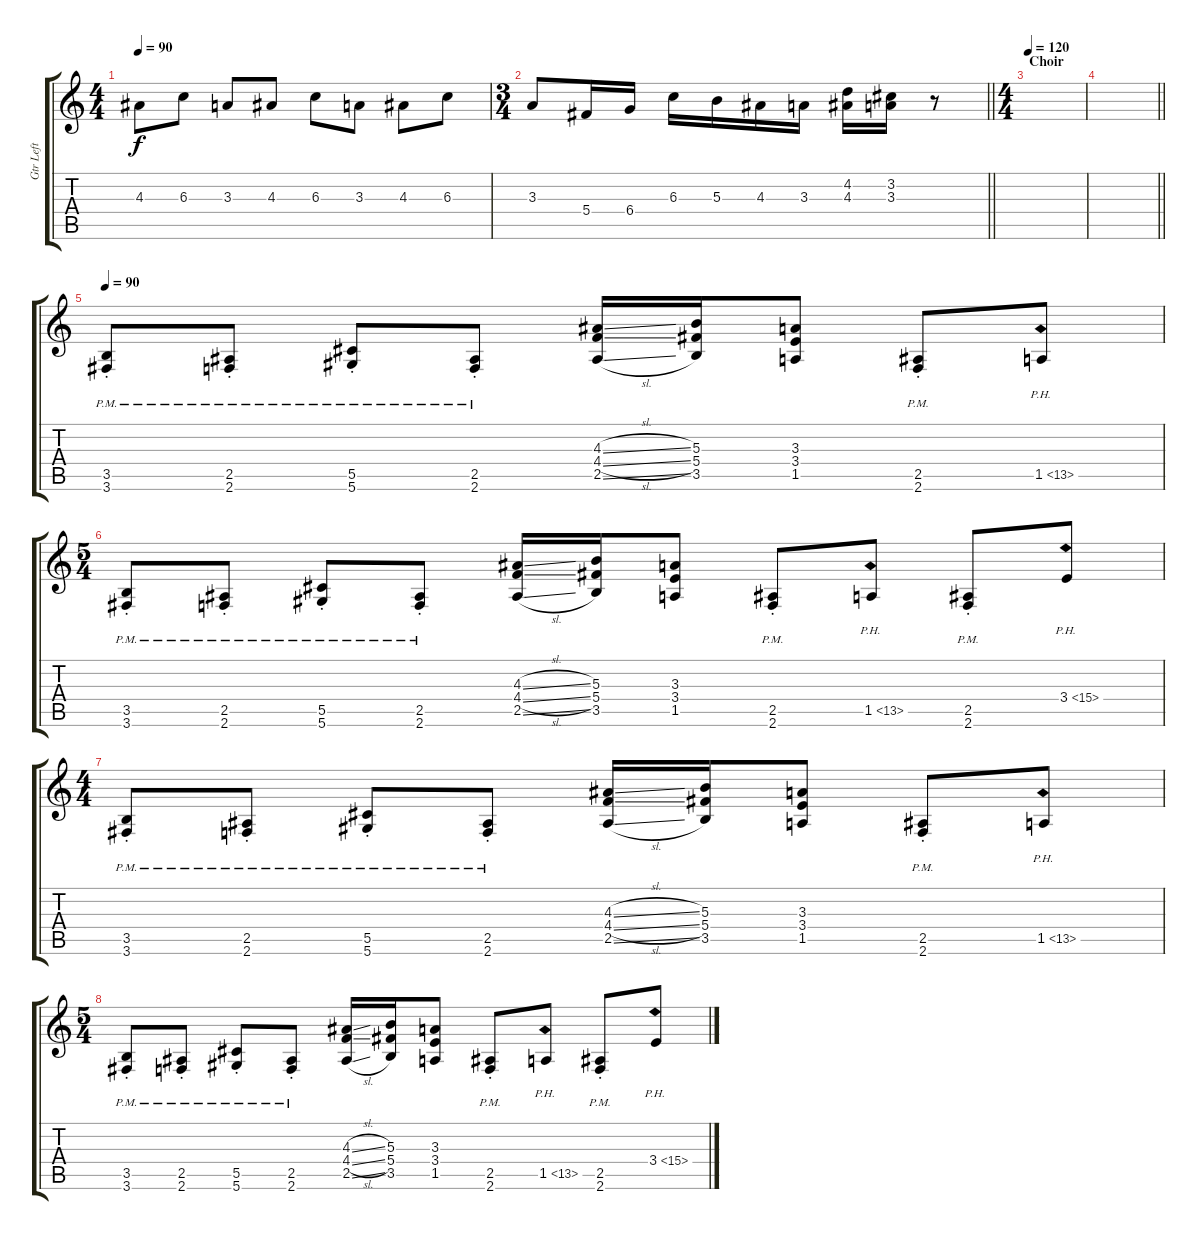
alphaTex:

\track ("Gtr Left" "Gtr Left") {instrument distortionguitar}
\staff {score tabs}
\tuning (Eb4 Bb3 Gb3 Db3 Ab2 Eb2) {hide}
\ts (4 4)
\tempo 90
\clef g2
\ks c
4.3.8{dy f} 6.3.8 3.3.8 4.3.8 6.3.8 3.3.8 4.3.8 6.3.8 |
\ts (3 4)
\barLineRight lightlight
3.3.8 5.4.16 6.4.16 6.3.16 5.3.16 4.3.16 3.3.16 (4.2 4.3).16 (3.2 3.3).16 r.8 |
\ts (4 4)
\section ("" "Choir")
\tempo 120
|
\barLineRight lightlight
|
\tempo 90
(3.5{pm st} 3.6{pm st}).8 (2.5{pm st} 2.6{pm st}).8 (5.5{pm st} 5.6{pm st}).8 (2.5{pm st} 2.6{pm st}).8 (4.3{sl} 4.4{sl} 2.5{sl}).16 (5.3 5.4 3.5).16 (3.3 3.4 1.5).8 (2.5{pm st} 2.6{pm st}).8 1.5{ph 12}.8 |
\ts (5 4)
(3.5{pm st} 3.6{pm st}).8 (2.5{pm st} 2.6{pm st}).8 (5.5{pm st} 5.6{pm st}).8 (2.5{pm st} 2.6{pm st}).8 (4.3{sl} 4.4{sl} 2.5{sl}).16 (5.3 5.4 3.5).16 (3.3 3.4 1.5).8 (2.5{pm st} 2.6{pm st}).8 1.5{ph 12}.8 (2.5{pm st} 2.6{pm st}).8 3.4{ph 12}.8 |
\ts (4 4)
(3.5{pm st} 3.6{pm st}).8 (2.5{pm st} 2.6{pm st}).8 (5.5{pm st} 5.6{pm st}).8 (2.5{pm st} 2.6{pm st}).8 (4.3{sl} 4.4{sl} 2.5{sl}).16 (5.3 5.4 3.5).16 (3.3 3.4 1.5).8 (2.5{pm st} 2.6{pm st}).8 1.5{ph 12}.8 |
\ts (5 4)
(3.5{pm st} 3.6{pm st}).8 (2.5{pm st} 2.6{pm st}).8 (5.5{pm st} 5.6{pm st}).8 (2.5{pm st} 2.6{pm st}).8 (4.3{sl} 4.4{sl} 2.5{sl}).16 (5.3 5.4 3.5).16 (3.3 3.4 1.5).8 (2.5{pm st} 2.6{pm st}).8 1.5{ph 12}.8 (2.5{pm st} 2.6{pm st}).8 3.4{ph 12}.8
